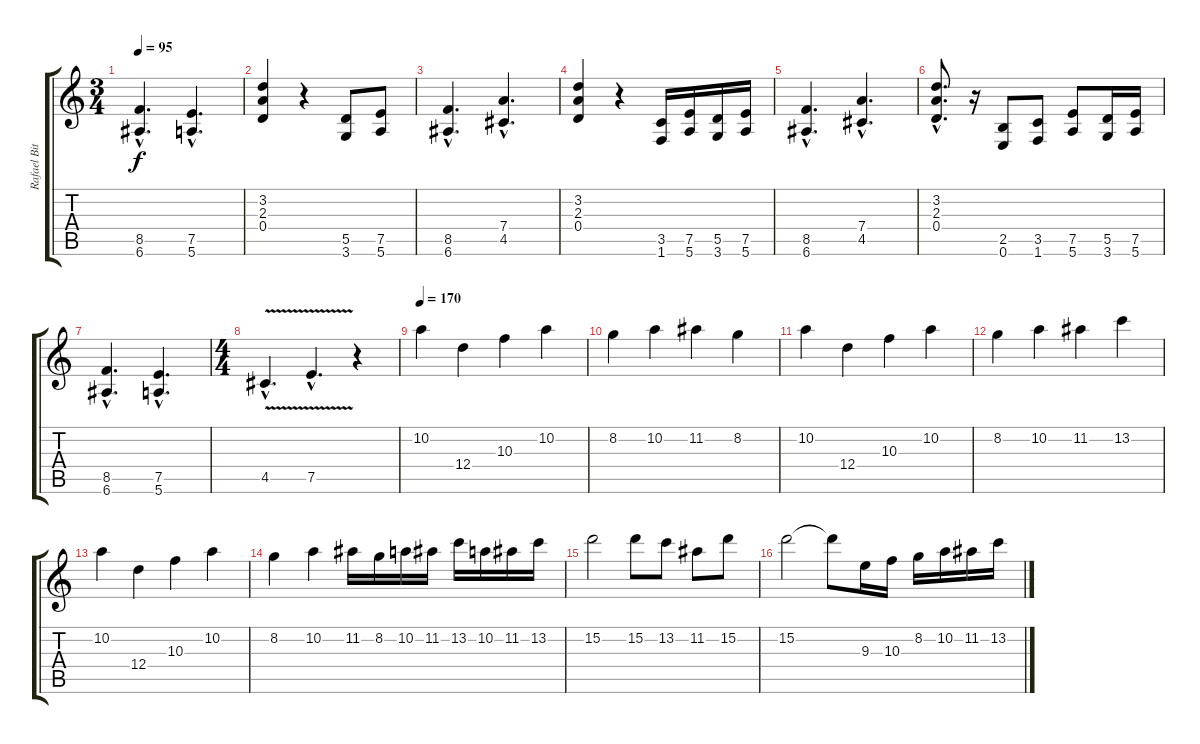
\track ("Rafael Bittencourt" "Rafael Bit") {instrument distortionguitar}
\staff {score tabs}
\tuning (E4 B3 G3 D3 A2 E2) {hide}
\ts (3 4)
\tempo 95
\clef g2
\ks c
(8.5{hac} 6.6{hac}).4{d dy f} (7.5{hac} 5.6{hac}).4{d} |
(3.2 2.3 0.4).4 r.4 (5.5 3.6).8 (7.5 5.6).8 |
(8.5{hac} 6.6{hac}).4{d} (7.4{hac} 4.5{hac}).4{d} |
(3.2 2.3 0.4).4 r.4 (3.5 1.6).16 (7.5 5.6).16 (5.5 3.6).16 (7.5 5.6).16 |
(8.5{hac} 6.6{hac}).4{d} (7.4{hac} 4.5{hac}).4{d} |
(3.2{hac} 2.3{hac} 0.4{hac}).8{d} r.16 (2.5 0.6).8 (3.5 1.6).8 (7.5 5.6).8 (5.5 3.6).16 (7.5 5.6).16 |
(8.5{hac} 6.6{hac}).4{d} (7.5{hac} 5.6{hac}).4{d} |
\ts (4 4)
4.5{v hac}.4{d} 7.5{v hac}.4{d} r.4 |
\tempo 170
10.2.4 12.4.4 10.3.4 10.2.4 |
8.2.4 10.2.4 11.2.4 8.2.4 |
10.2.4 12.4.4 10.3.4 10.2.4 |
8.2.4 10.2.4 11.2.4 13.2.4 |
10.2.4 12.4.4 10.3.4 10.2.4 |
8.2.4 10.2.4 11.2.16 8.2.16 10.2.16 11.2.16 13.2.16 10.2.16 11.2.16 13.2.16 |
15.2.2 15.2.8 13.2.8 11.2.8 15.2.8 |
15.2.2 15.2{t}.8 9.3.16 10.3.16 8.2.16 10.2.16 11.2.16 13.2.16
